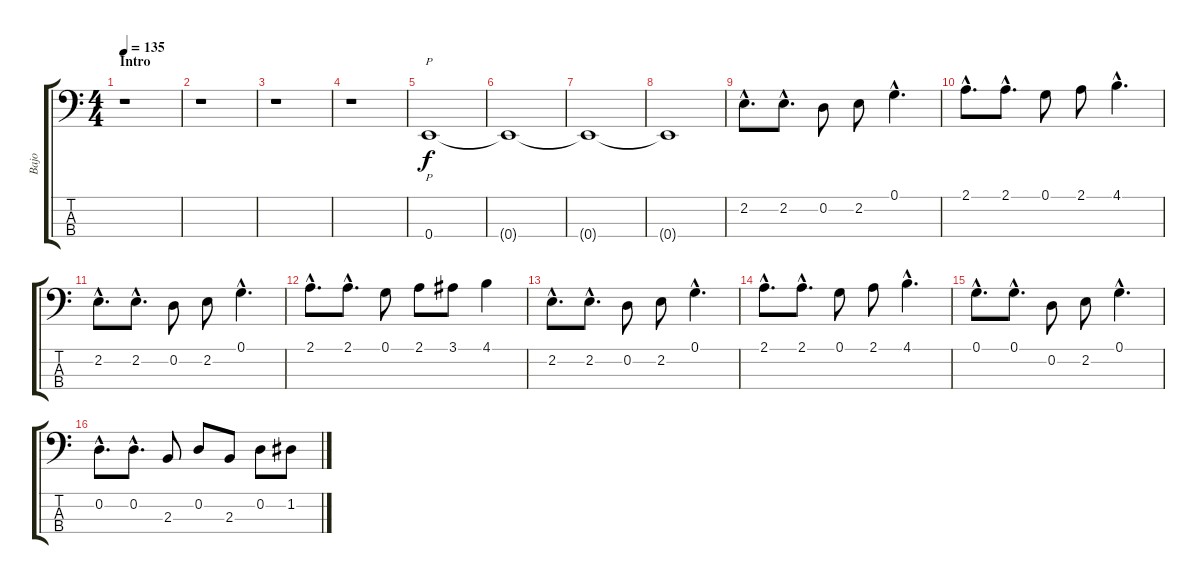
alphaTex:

\track ("Bajo" "Bajo") {instrument electricbassfinger}
\staff {score tabs}
\tuning (G2 D2 A1 E1) {hide}
\ts (4 4)
\section ("" "Intro")
\tempo 135
\clef f4
\ks c
r.1{dy f instrument electricbassfinger} |
r.1 |
r.1 |
r.1 |
0.4.1{p} |
0.4{t}.1 |
0.4{t}.1 |
0.4{t}.1 |
\section ("" "")
2.2{hac}.8{d} 2.2{hac}.8{d} 0.2.8 2.2.8 0.1{hac}.4{d} |
2.1{hac}.8{d} 2.1{hac}.8{d} 0.1.8 2.1.8 4.1{hac}.4{d} |
2.2{hac}.8{d} 2.2{hac}.8{d} 0.2.8 2.2.8 0.1{hac}.4{d} |
2.1{hac}.8{d} 2.1{hac}.8{d} 0.1.8 2.1.8 3.1.8 4.1.4 |
2.2{hac}.8{d} 2.2{hac}.8{d} 0.2.8 2.2.8 0.1{hac}.4{d} |
2.1{hac}.8{d} 2.1{hac}.8{d} 0.1.8 2.1.8 4.1{hac}.4{d} |
0.1{hac}.8{d} 0.1{hac}.8{d} 0.2.8 2.2.8 0.1{hac}.4{d} |
0.2{hac}.8{d} 0.2{hac}.8{d} 2.3.8 0.2.8 2.3.8 0.2.8 1.2.8
